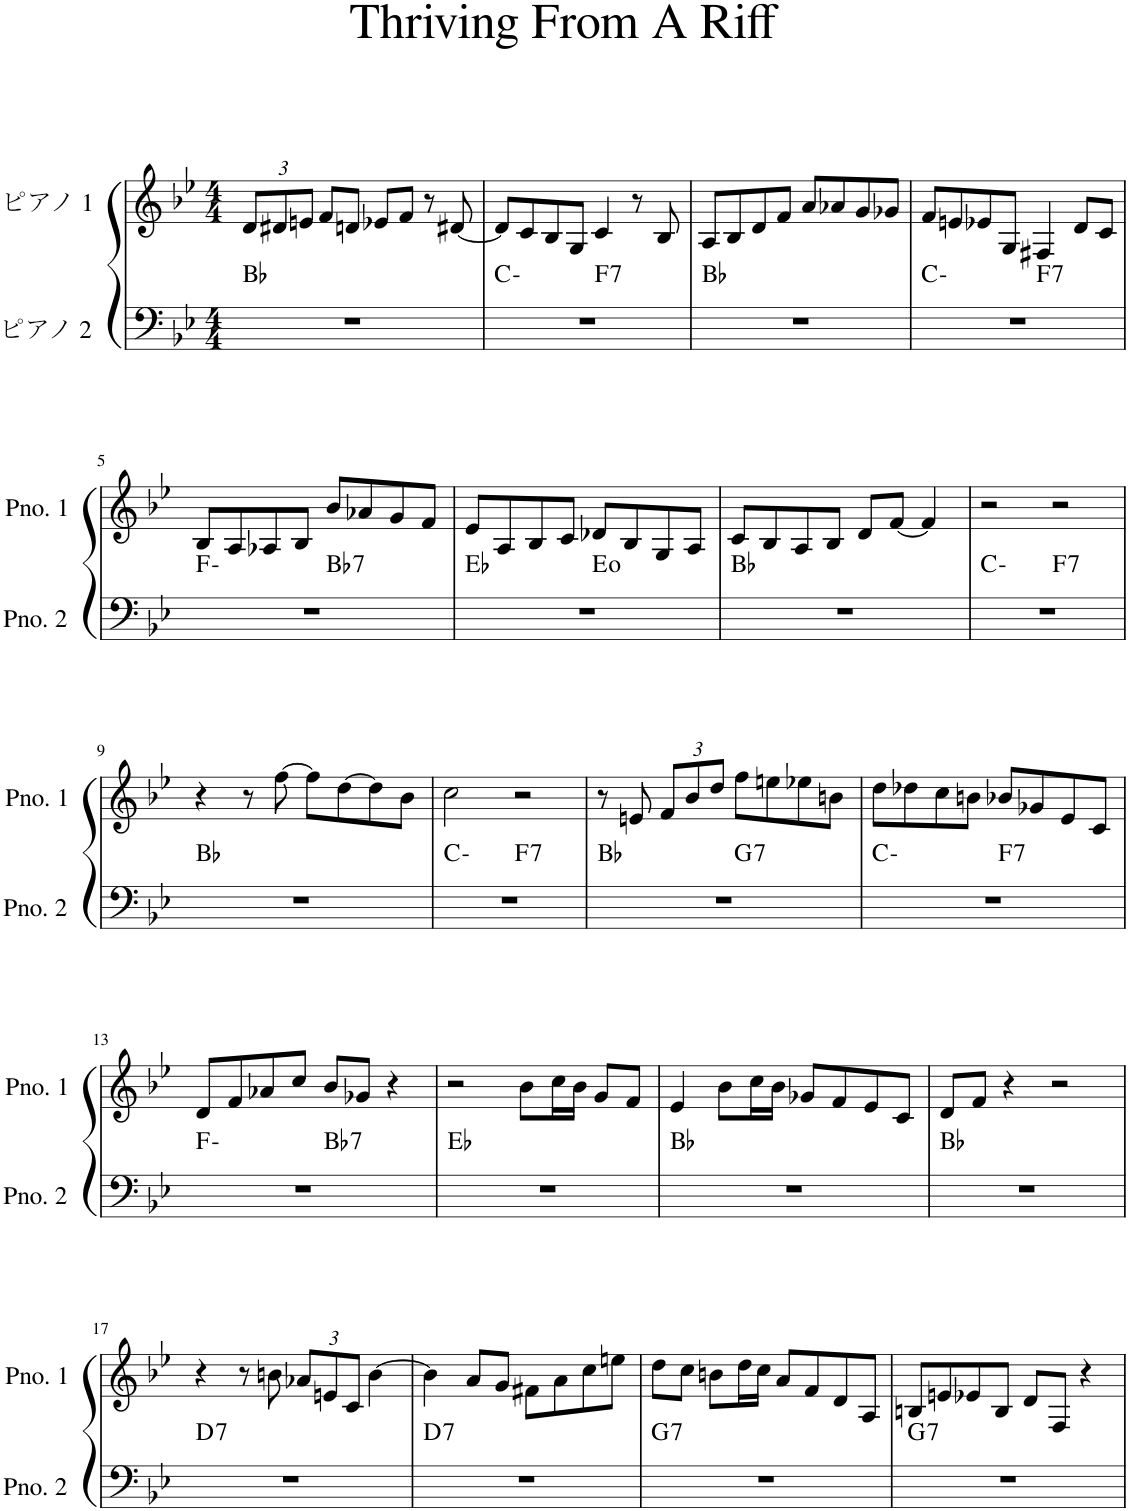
**kern	**harte	**kern
*part2	*part2	*part1
*staff2	*	*staff1
*I"ピアノ 2	*	*I"ピアノ 1
*clefF4	*	*clefG2
*k[b-e-]	*	*k[b-e-]
*M4/4	*	*M4/4
*	*	*Xbrackettup
=1	=1	=1
1r	Bb:maj	12d/L
.	.	12d#X/
.	.	12en/J
.	.	8f/L
.	.	8dn/J
.	.	8e-X/L
.	.	8f/J
.	.	8r
.	.	[8d#X/
=2	=2	=2
*^	*	*
1r	2ryy	C:min	8d#/L]
.	.	.	8c/
.	.	.	8B-/
.	.	.	8G/J
!	!	!LO:H:kt=7	!
.	2ryy	F:7	4c/
.	.	.	8r
.	.	.	8B-/
*v	*v	*	*
=3	=3	=3
1r	Bb:maj	8A/L
.	.	8B-/
.	.	8d/
.	.	8f/J
.	.	8a/L
.	.	8a-X/
.	.	8g/
.	.	8g-X/J
=4	=4	=4
*^	*	*
1r	2ryy	C:min	8f/L
.	.	.	8en/
.	.	.	8e-X/
.	.	.	8G/J
!	!	!LO:H:kt=7	!
.	2ryy	F:7	4F#X/
.	.	.	8d/L
.	.	.	8c/J
!!LO:LB:g=z
=5	=5	=5	=5
1r	2ryy	F:min	8B-/L
.	.	.	8A/
.	.	.	8A-X/
.	.	.	8B-/J
!	!	!LO:H:kt=7	!
.	2ryy	Bb:7	8b-/L
.	.	.	8a-X/
.	.	.	8g/
.	.	.	8f/J
=6	=6	=6	=6
1r	2ryy	Eb:maj	8e-/L
.	.	.	8A/
.	.	.	8B-/
.	.	.	8c/J
.	2ryy	E:dim	8d-X/L
.	.	.	8B-/
.	.	.	8G/
.	.	.	8A/J
*v	*v	*	*
=7	=7	=7
1r	Bb:maj	8c/L
.	.	8B-/
.	.	8A/
.	.	8B-/J
.	.	8d/L
.	.	[8f/J
.	.	4f/]
=8	=8	=8
*^	*	*
1r	2ryy	C:min	2r
!	!	!LO:H:kt=7	!
.	2ryy	F:7	2r
*v	*v	*	*
!!LO:LB:g=z
=9	=9	=9
1r	Bb:maj	4r
.	.	8r
.	.	[8ff\
.	.	8ff\L]
.	.	[8dd\
.	.	8dd\]
.	.	8b-\J
=10	=10	=10
*^	*	*
1r	2ryy	C:min	2cc\
!	!	!LO:H:kt=7	!
.	2ryy	F:7	2r
=11	=11	=11	=11
1r	2ryy	Bb:maj	8r
.	.	.	8en/
.	.	.	12f/L
.	.	.	12b-/
.	.	.	12dd/J
!	!	!LO:H:kt=7	!
.	2ryy	G:7	8ff\L
.	.	.	8een\
.	.	.	8ee-X\
.	.	.	8bn\J
=12	=12	=12	=12
1r	2ryy	C:min	8dd\L
.	.	.	8dd-X\
.	.	.	8cc\
.	.	.	8bn\J
!	!	!LO:H:kt=7	!
.	2ryy	F:7	8b-X/L
.	.	.	8g-X/
.	.	.	8e-/
.	.	.	8c/J
!!LO:LB:g=z
=13	=13	=13	=13
1r	2ryy	F:min	8d/L
.	.	.	8f/
.	.	.	8a-X/
.	.	.	8cc/J
!	!	!LO:H:kt=7	!
.	2ryy	Bb:7	8b-/L
.	.	.	8g-X/J
.	.	.	4r
*v	*v	*	*
=14	=14	=14
1r	Eb:maj	2r
.	.	8b-\L
.	.	16cc\L
.	.	16b-\JJ
.	.	8g/L
.	.	8f/J
=15	=15	=15
1r	Bb:maj	4e-/
.	.	8b-\L
.	.	16cc\L
.	.	16b-\JJ
.	.	8g-X/L
.	.	8f/
.	.	8e-/
.	.	8c/J
=16	=16	=16
1r	Bb:maj	8d/L
.	.	8f/J
.	.	4r
.	.	2r
!!LO:LB:g=z
=17	=17	=17
!	!LO:H:kt=7	!
1r	D:7	4r
.	.	8r
.	.	8bn\
.	.	12a-X/L
.	.	12en/
.	.	12c/J
.	.	[4b\
=18	=18	=18
!	!LO:H:kt=7	!
1r	D:7	4b\]
.	.	8a/L
.	.	8g/J
.	.	8f#X\L
.	.	8a\
.	.	8cc\
.	.	8een\J
=19	=19	=19
!	!LO:H:kt=7	!
1r	G:7	8dd\L
.	.	8cc\J
.	.	8bn\L
.	.	16dd\L
.	.	16cc\JJ
.	.	8a/L
.	.	8f/
.	.	8d/
.	.	8A/J
=20	=20	=20
!	!LO:H:kt=7	!
1r	G:7	8Bn/L
.	.	8en/
.	.	8e-X/
.	.	8B/J
.	.	8d/L
.	.	8F/J
.	.	4r
=	=	=
*-	*-	*-
